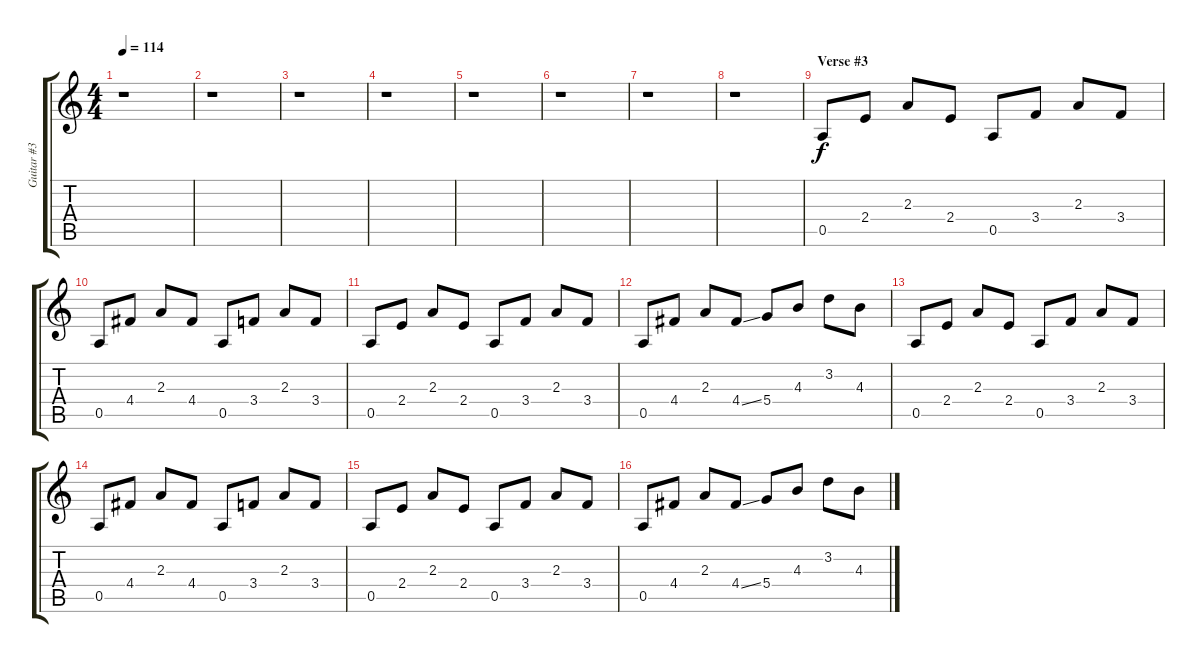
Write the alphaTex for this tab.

\track ("Guitar #3" "Guitar #3") {instrument electricguitarclean}
\staff {score tabs}
\tuning (E4 B3 G3 D3 A2 E2) {hide}
\ts (4 4)
\tempo 114
\clef g2
\ks c
r.1{dy f} |
r.1 |
r.1 |
r.1 |
r.1 |
r.1 |
r.1 |
r.1 |
\section ("" "Verse #3")
0.5.8 2.4.8 2.3.8 2.4.8 0.5.8 3.4.8 2.3.8 3.4.8 |
0.5.8 4.4.8 2.3.8 4.4.8 0.5.8 3.4.8 2.3.8 3.4.8 |
0.5.8 2.4.8 2.3.8 2.4.8 0.5.8 3.4.8 2.3.8 3.4.8 |
0.5.8 4.4.8 2.3.8 4.4{ss}.8 5.4.8 4.3.8 3.2.8 4.3.8 |
0.5.8 2.4.8 2.3.8 2.4.8 0.5.8 3.4.8 2.3.8 3.4.8 |
0.5.8 4.4.8 2.3.8 4.4.8 0.5.8 3.4.8 2.3.8 3.4.8 |
0.5.8 2.4.8 2.3.8 2.4.8 0.5.8 3.4.8 2.3.8 3.4.8 |
0.5.8 4.4.8 2.3.8 4.4{ss}.8 5.4.8 4.3.8 3.2.8 4.3.8
